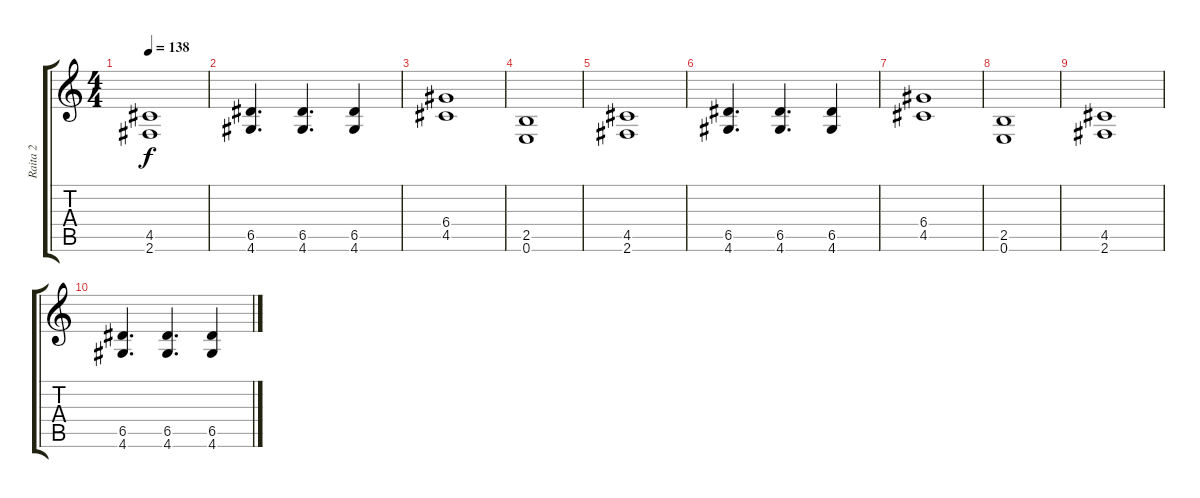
\track ("Raita 2" "Raita 2") {instrument distortionguitar}
\staff {score tabs}
\tuning (E4 B3 G3 D3 A2 E2) {hide}
\ts (4 4)
\tempo 138
\clef g2
\ks c
(4.5 2.6).1{dy f} |
(6.5 4.6).4{d} (6.5 4.6).4{d} (6.5 4.6).4 |
(6.4 4.5).1 |
(2.5 0.6).1 |
(4.5 2.6).1 |
(6.5 4.6).4{d} (6.5 4.6).4{d} (6.5 4.6).4 |
(6.4 4.5).1 |
(2.5 0.6).1 |
(4.5 2.6).1 |
(6.5 4.6).4{d} (6.5 4.6).4{d} (6.5 4.6).4
